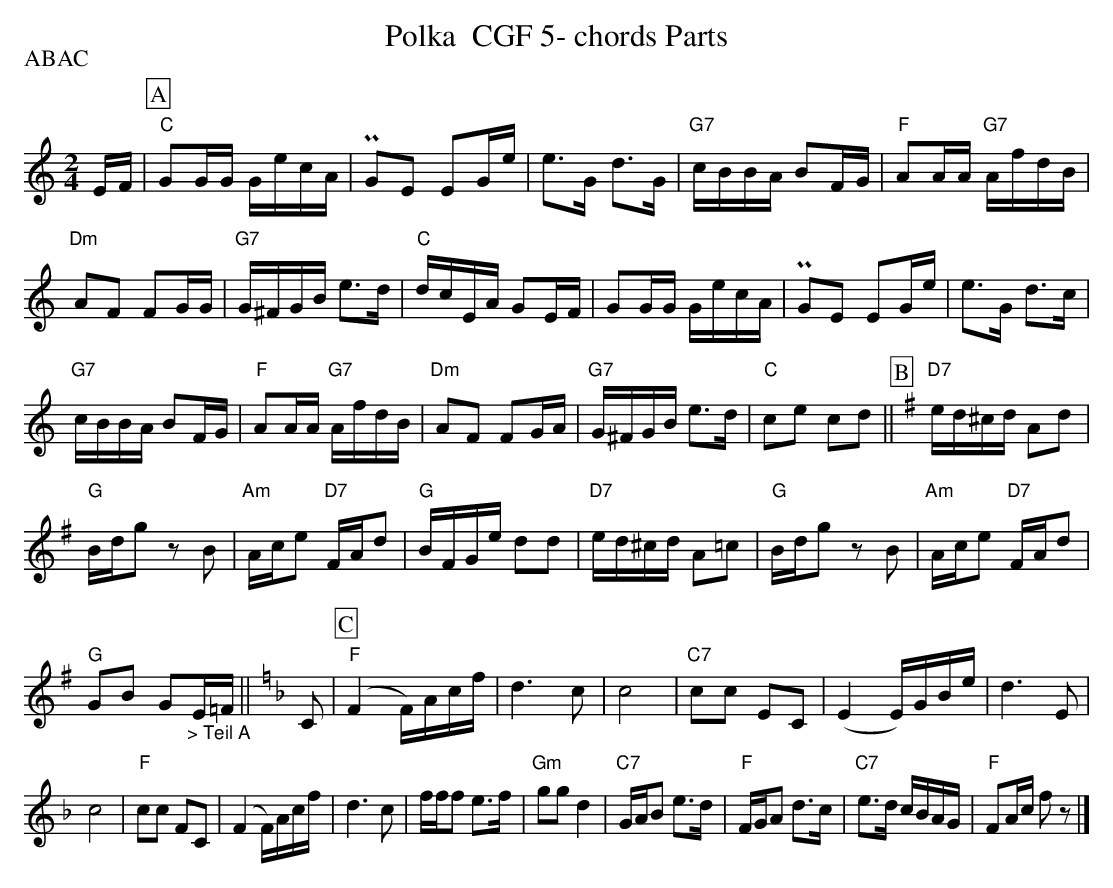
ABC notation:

X:1
T:Polka  CGF 5- chords Parts
P:ABAC
M:2/4
L:1/16
K:Cmaj%%MIDI gchordon
EF | [P:A]"C"G2GG GecA | PG2E2 E2Ge | e3G d3G | "G7"cBBA B2FG | "F"A2AA "G7"AfdB |
"Dm"A2F2 F2GG | "G7"G^FGB e3d | "C"dcEA G2EF | G2GG GecA | PG2E2 E2Ge | e3G d3c |
"G7"cBBA B2FG | "F"A2AA "G7"AfdB | "Dm"A2F2 F2GA | "G7"G^FGB e3d | "C"c2e2 c2d2 || [P:B] [K:Gmaj] "D7"ed^cd A2d2 |
"G"Bdg2 z2B2 | "Am"Ace2 "D7"FAd2 | "G"BFGe d2d2 | "D7"ed^cd A2=c2 | "G"Bdg2 z2B2 | "Am"Ace2 "D7"FAd2 |
"G"G2B2 G2"_> Teil A"E=F || [K:Fmaj] C2 | [P:C] "F"(F4F)Acf | d6c2 | c8 | "C7"c2c2 E2C2 | (E4E)GBe | d6E2 |
c8 | "F"c2c2 F2C2 | (F4F)Acf | d6c2 | fff2 e3f | "Gm"g2g2d4 | "C7"GAB2 e3d | "F"FGA2 d3c | "C7"e3d cBAG | "F"F2Ac f2z2 |]
